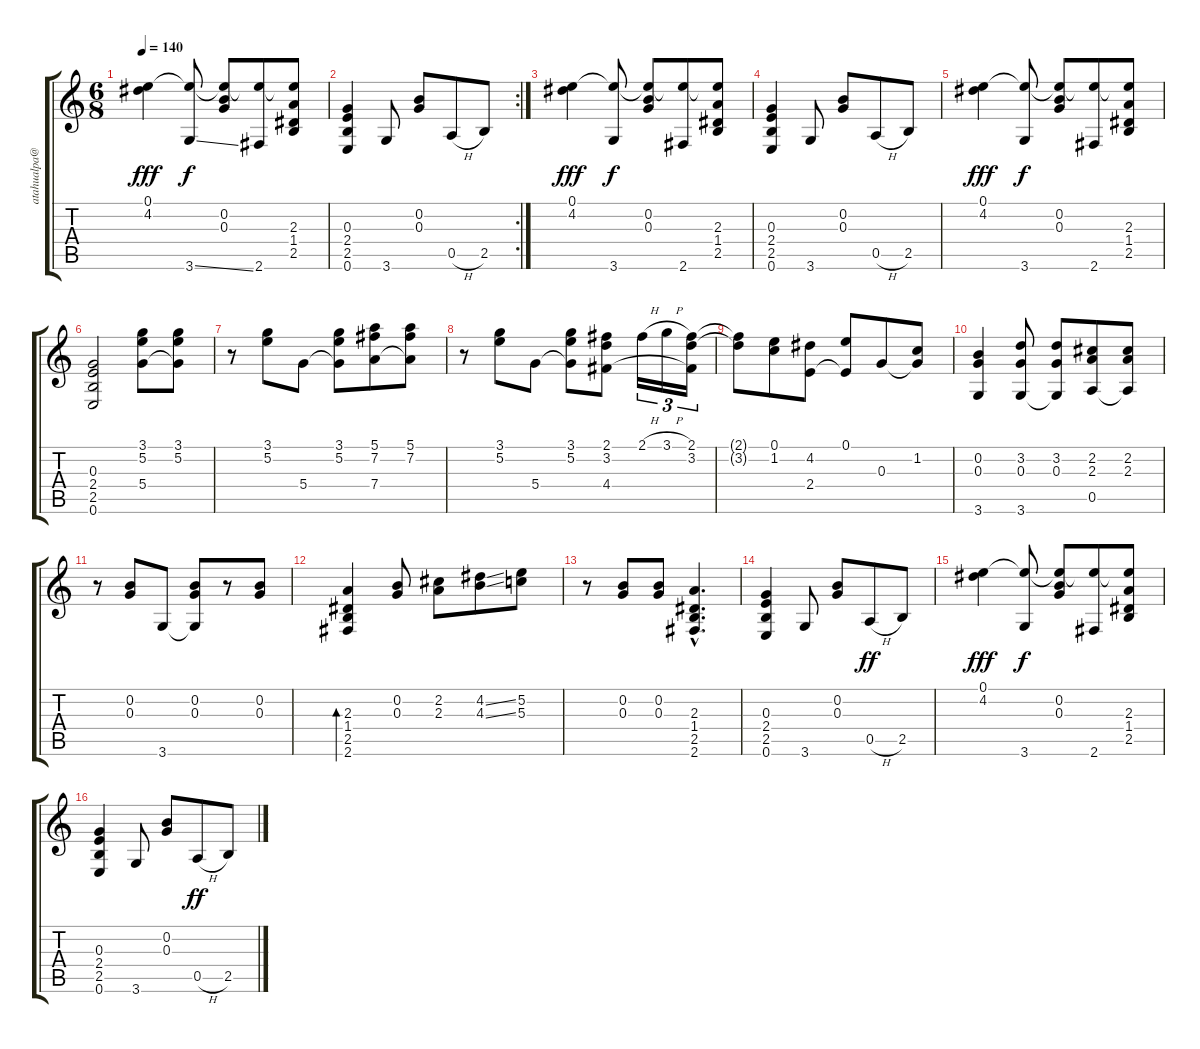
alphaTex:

\track ("" "atahualpa@") {instrument acousticguitarnylon}
\staff {score tabs}
\tuning (E4 B3 G3 D3 A2 E2) {hide}
\ts (6 8)
\tempo 140
\clef g2
\ks c
(0.1 4.2).4{dy fff instrument acousticguitarnylon} (0.1{t} 3.6{ss}).8{dy f} (0.1{t} 0.2 0.3).8 (0.1{t} 2.6).8 (0.1{t} 2.3 1.4 2.5).8 |
\rc 2
(0.3 2.4 2.5 0.6).4 3.6.8 (0.2 0.3).8 0.5{h}.8 2.5.8 |
(0.1 4.2).4{dy fff} (0.1{t} 3.6).8{dy f} (0.1{t} 0.2 0.3).8 (0.1{t} 2.6).8 (0.1{t} 2.3 1.4 2.5).8 |
(0.3 2.4 2.5 0.6).4 3.6.8 (0.2 0.3).8 0.5{h}.8 2.5.8 |
(0.1 4.2).4{dy fff} (0.1{t} 3.6).8{dy f} (0.1{t} 0.2 0.3).8 (0.1{t} 2.6).8 (0.1{t} 2.3 1.4 2.5).8 |
(0.3 2.4 2.5 0.6).2 (3.1 5.2 5.4).8 (3.1 5.2 5.4{t}).8 |
r.8 (3.1 5.2).8 5.4.8 (3.1 5.2 5.4{t}).8 (5.1 7.2 7.4).8 (5.1 7.2 7.4{t}).8 |
r.8 (3.1 5.2).8 5.4.8 (3.1 5.2 5.4{t}).8 (2.1 3.2 4.4).8 2.1{h}.16{tu (3 2)} 3.1{h}.16{tu (3 2)} (2.1 3.2 4.4{t}).16{tu (3 2)} |
(2.1{t} 3.2{t}).8 (0.1 1.2).8 (4.2 2.4).8 (0.1 2.4{t}).8 0.3.8 (1.2 0.3{t}).8 |
(0.2 0.3 3.6).4 (3.2 0.3 3.6).8 (3.2 0.3 3.6{t}).8 (2.2 2.3 0.5).8 (2.2 2.3 0.5{t}).8 |
r.8 (0.2 0.3).8 3.6.8 (0.2 0.3 3.6{t}).8 r.8 (0.2 0.3).8 |
(2.3 1.4 2.5 2.6).4{bd 240} (0.2 0.3).8 (2.2 2.3).8 (4.2{ss} 4.3{ss}).8 (5.2 5.3).8 |
r.8 (0.2 0.3).8 (0.2 0.3).8 (2.3{hac} 1.4{hac} 2.5{hac} 2.6{hac}).4{d} |
(0.3 2.4 2.5 0.6).4 3.6.8 (0.2 0.3).8 0.5{h}.8{dy ff} 2.5.8 |
(0.1 4.2).4{dy fff} (0.1{t} 3.6).8{dy f} (0.1{t} 0.2 0.3).8 (0.1{t} 2.6).8 (0.1{t} 2.3 1.4 2.5).8 |
(0.3 2.4 2.5 0.6).4 3.6.8 (0.2 0.3).8 0.5{h}.8{dy ff} 2.5.8
